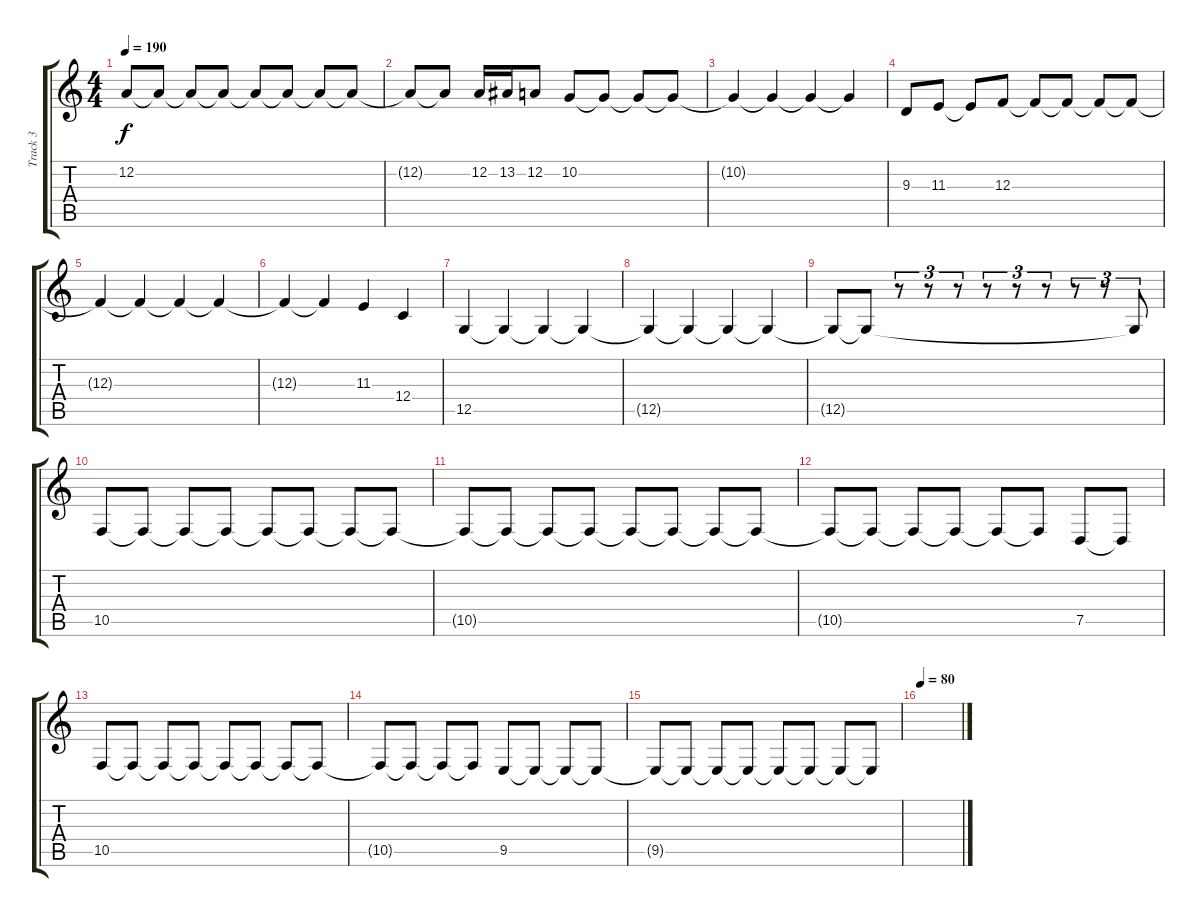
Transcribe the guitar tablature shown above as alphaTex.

\track ("Track 3" "Track 3") {instrument lead2sawtooth}
\staff {score tabs}
\tuning (D4 A3 F3 C3 G2 C2) {hide}
\ts (4 4)
\tempo 190
\clef g2
\ks c
12.2.8{dy f} 12.2{t}.8 12.2{t}.8 12.2{t}.8 12.2{t}.8 12.2{t}.8 12.2{t}.8 12.2{t}.8 |
12.2{t}.8 12.2{t}.8 12.2.16 13.2.16 12.2.8 10.2.8 10.2{t}.8 10.2{t}.8 10.2{t}.8 |
10.2{t}.4 10.2{t}.4 10.2{t}.4 10.2{t}.4 |
9.3.8 11.3.8 11.3{t}.8 12.3.8 12.3{t}.8 12.3{t}.8 12.3{t}.8 12.3{t}.8 |
12.3{t}.4 12.3{t}.4 12.3{t}.4 12.3{t}.4 |
12.3{t}.4 12.3{t}.4 11.3.4 12.4.4 |
12.5.4 12.5{t}.4 12.5{t}.4 12.5{t}.4 |
12.5{t}.4 12.5{t}.4 12.5{t}.4 12.5{t}.4 |
12.5{t}.8 12.5{t}.8 r.8{tu (3 2)} r.8{tu (3 2)} r.8{tu (3 2)} r.8{tu (3 2)} r.8{tu (3 2)} r.8{tu (3 2)} r.8{tu (3 2)} r.8{tu (3 2)} 12.5{t}.8{tu (3 2)} |
10.5.8 10.5{t}.8 10.5{t}.8 10.5{t}.8 10.5{t}.8 10.5{t}.8 10.5{t}.8 10.5{t}.8 |
10.5{t}.8 10.5{t}.8 10.5{t}.8 10.5{t}.8 10.5{t}.8 10.5{t}.8 10.5{t}.8 10.5{t}.8 |
10.5{t}.8 10.5{t}.8 10.5{t}.8 10.5{t}.8 10.5{t}.8 10.5{t}.8 7.5.8 7.5{t}.8 |
10.5.8 10.5{t}.8 10.5{t}.8 10.5{t}.8 10.5{t}.8 10.5{t}.8 10.5{t}.8 10.5{t}.8 |
10.5{t}.8 10.5{t}.8 10.5{t}.8 10.5{t}.8 9.5.8 9.5{t}.8 9.5{t}.8 9.5{t}.8 |
9.5{t}.8 9.5{t}.8 9.5{t}.8 9.5{t}.8 9.5{t}.8 9.5{t}.8 9.5{t}.8 9.5{t}.8 |
\tempo 80
